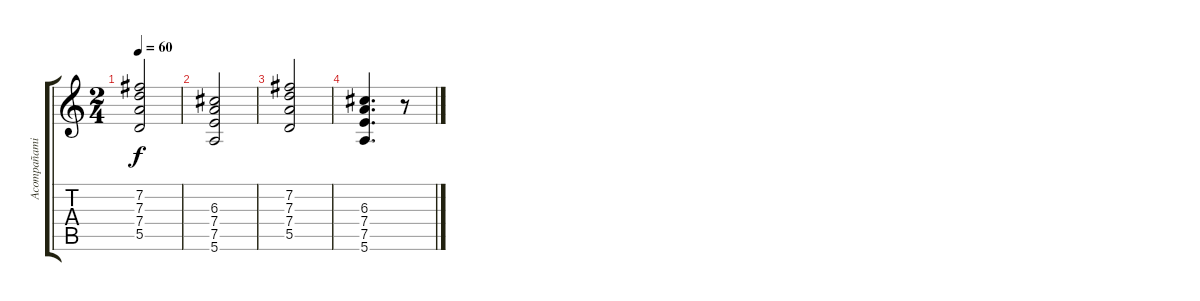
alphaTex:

\track ("Acompañamiento" "Acompañami") {instrument acousticguitarnylon}
\staff {score tabs}
\tuning (E4 B3 G3 D3 A2 E2) {hide}
\ts (2 4)
\tempo 60
\clef g2
\ks c
(7.2 7.3 7.4 5.5).2{dy f} |
(6.3 7.4 7.5 5.6).2 |
(7.2 7.3 7.4 5.5).2 |
(6.3 7.4 7.5 5.6).4{d} r.8
